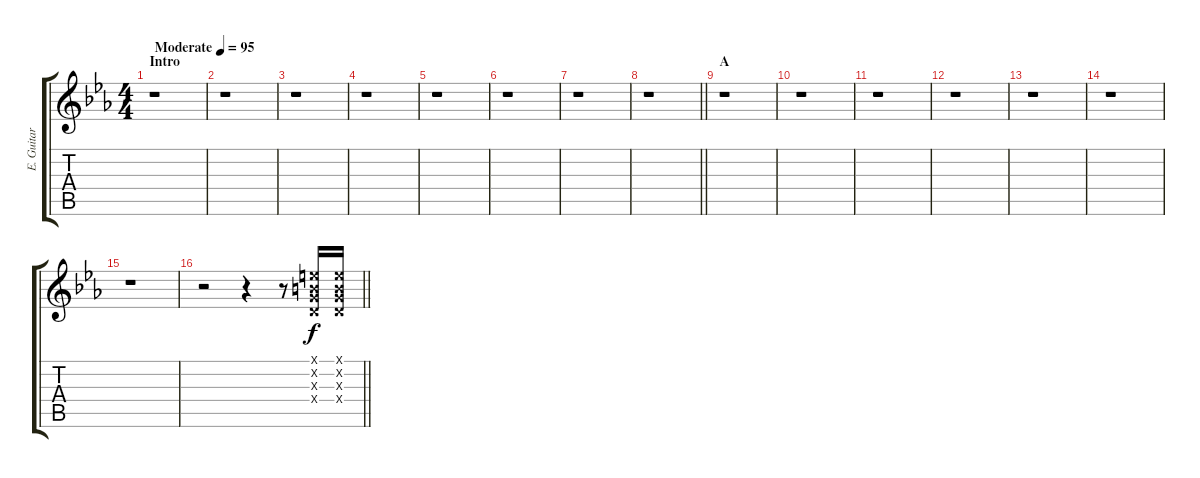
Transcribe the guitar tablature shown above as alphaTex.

\track ("E. Guitar IV" "E. Guitar ") {instrument electricguitarclean}
\staff {score tabs}
\tuning (E4 B3 G3 D3 A2 E2) {hide}
\ts (4 4)
\section ("" "Intro")
\tempo (95 "Moderate")
\clef g2
\ks cminor
r.1{dy f instrument electricguitarclean} |
r.1 |
r.1 |
r.1 |
r.1 |
r.1 |
r.1 |
\barLineRight lightlight
r.1 |
\section ("" "A")
r.1 |
r.1 |
r.1 |
r.1 |
r.1 |
r.1 |
r.1 |
\barLineRight lightlight
r.2 r.4 r.8 (0.1{x} 0.2{x} 0.3{x} 0.4{x}).16 (0.1{x} 0.2{x} 0.3{x} 0.4{x}).16
